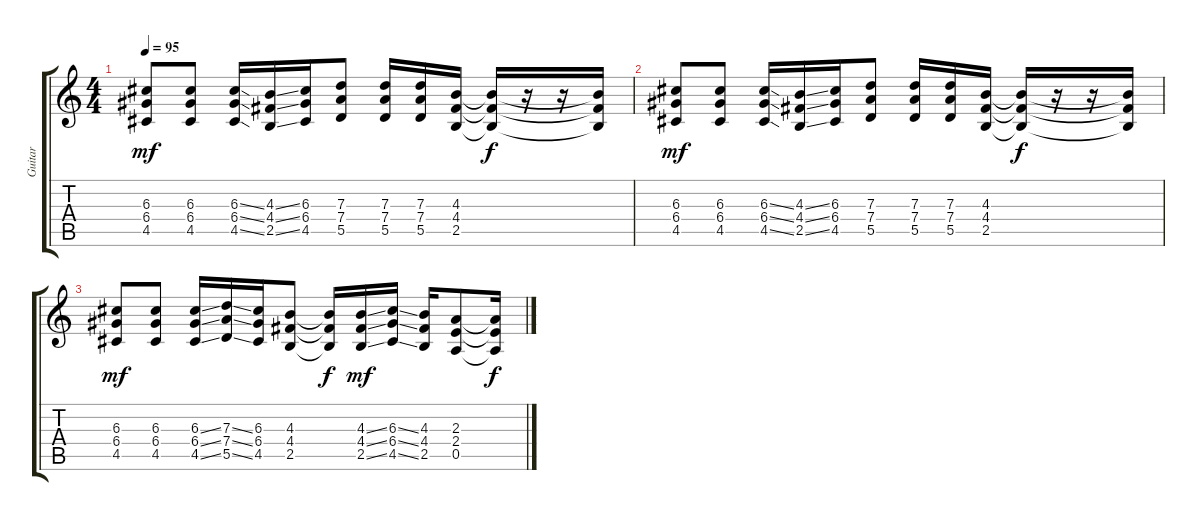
\track ("Guitar" "Guitar") {instrument overdrivenguitar}
\staff {score tabs}
\tuning (E4 B3 G3 D3 A2 E2) {hide}
\ts (4 4)
\tempo 95
\clef g2
\ks c
(6.3 6.4 4.5).8{dy mf} (6.3 6.4 4.5).8 (6.3{ss} 6.4{ss} 4.5{ss}).16 (4.3{ss} 4.4{ss} 2.5{ss}).16 (6.3 6.4 4.5).16 (7.3 7.4 5.5).8 (7.3 7.4 5.5).16 (7.3 7.4 5.5).16 (4.3 4.4 2.5).16 (4.3{t} 4.4{t} 2.5{t}).16{dy f} r.16 r.16 (4.3{t} 4.4{t} 2.5{t}).16 |
(6.3 6.4 4.5).8{dy mf} (6.3 6.4 4.5).8 (6.3{ss} 6.4{ss} 4.5{ss}).16 (4.3{ss} 4.4{ss} 2.5{ss}).16 (6.3 6.4 4.5).16 (7.3 7.4 5.5).8 (7.3 7.4 5.5).16 (7.3 7.4 5.5).16 (4.3 4.4 2.5).16 (4.3{t} 4.4{t} 2.5{t}).16{dy f} r.16 r.16 (4.3{t} 4.4{t} 2.5{t}).16 |
(6.3 6.4 4.5).8{dy mf volume 15} (6.3 6.4 4.5).8 (6.3{ss} 6.4{ss} 4.5{ss}).16 (7.3{ss} 7.4{ss} 5.5{ss}).16 (6.3 6.4 4.5).16 (4.3 4.4 2.5).8 (4.3{t} 4.4{t} 2.5{t}).16{dy f} (4.3{ss} 4.4{ss} 2.5{ss}).16{dy mf} (6.3{ss} 6.4{ss} 4.5{ss}).16 (4.3 4.4 2.5).16 (2.3 2.4 0.5).8 (2.3{t} 2.4{t} 0.5{t}).16{dy f}
